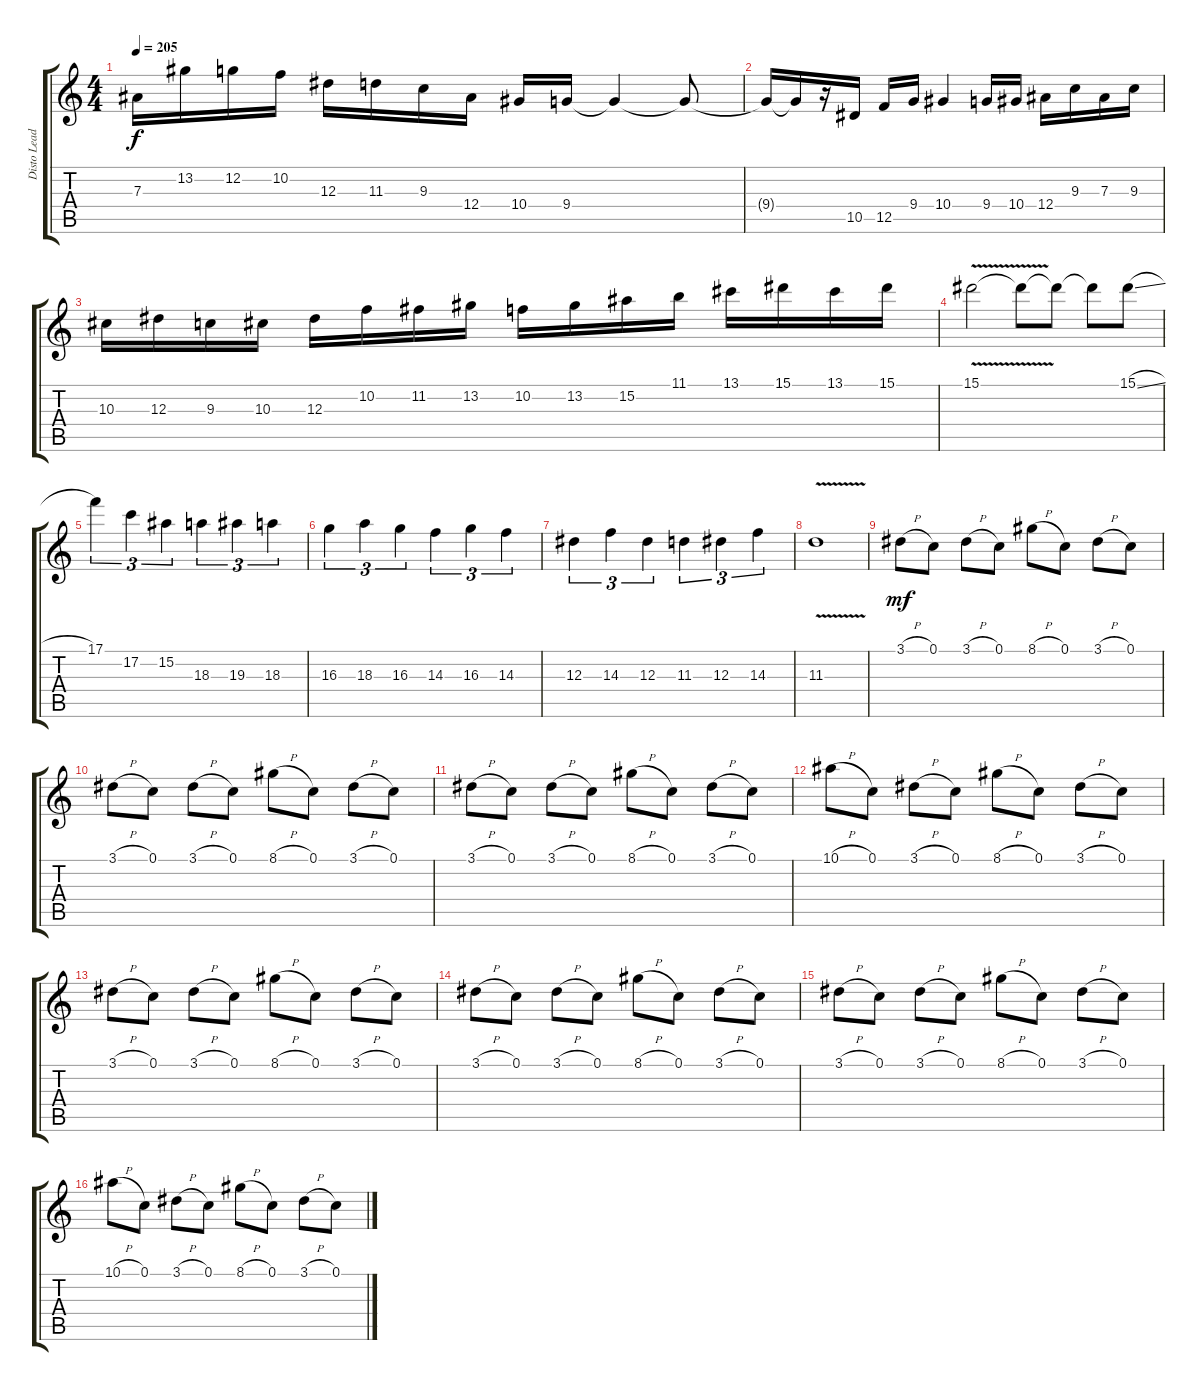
\track ("Disto Lead" "Disto Lead") {instrument distortionguitar}
\staff {score tabs}
\tuning (C4 G3 Eb3 Bb2 F2 C2) {hide}
\ts (4 4)
\tempo 205
\clef g2
\ks c
7.3{t}.16{dy f} 13.2.16 12.2.16 10.2.16 12.3.16 11.3.16 9.3.16 12.4.16 10.4.16 9.4.16 9.4{t}.4 9.4{t}.8 |
9.4{t}.16 9.4{t}.16 r.16 10.5.16 12.5.16 9.4.16 10.4.4 9.4.16 10.4.16 12.4.16 9.3.16 7.3.16 9.3.16 |
10.3.16 12.3.16 9.3.16 10.3.16 12.3.16 10.2.16 11.2.16 13.2.16 10.2.16 13.2.16 15.2.16 11.1.16 13.1.16 15.1.16 13.1.16 15.1.16 |
15.1{v}.2 15.1{t}.8 15.1{t}.8 15.1{t}.8 15.1{sl}.8 |
17.1.4{tu (3 2)} 17.2.4{tu (3 2)} 15.2.4{tu (3 2)} 18.3.4{tu (3 2)} 19.3.4{tu (3 2)} 18.3.4{tu (3 2)} |
16.3.4{tu (3 2)} 18.3.4{tu (3 2)} 16.3.4{tu (3 2)} 14.3.4{tu (3 2)} 16.3.4{tu (3 2)} 14.3.4{tu (3 2)} |
12.3.4{tu (3 2)} 14.3.4{tu (3 2)} 12.3.4{tu (3 2)} 11.3.4{tu (3 2)} 12.3.4{tu (3 2)} 14.3.4{tu (3 2)} |
11.3{v}.1 |
3.1{h}.8{dy mf} 0.1.8 3.1{h}.8 0.1.8 8.1{h}.8 0.1.8 3.1{h}.8 0.1.8 |
3.1{h}.8 0.1.8 3.1{h}.8 0.1.8 8.1{h}.8 0.1.8 3.1{h}.8 0.1.8 |
3.1{h}.8 0.1.8 3.1{h}.8 0.1.8 8.1{h}.8 0.1.8 3.1{h}.8 0.1.8 |
10.1{h}.8 0.1.8 3.1{h}.8 0.1.8 8.1{h}.8 0.1.8 3.1{h}.8 0.1.8 |
3.1{h}.8 0.1.8 3.1{h}.8 0.1.8 8.1{h}.8 0.1.8 3.1{h}.8 0.1.8 |
3.1{h}.8 0.1.8 3.1{h}.8 0.1.8 8.1{h}.8 0.1.8 3.1{h}.8 0.1.8 |
3.1{h}.8 0.1.8 3.1{h}.8 0.1.8 8.1{h}.8 0.1.8 3.1{h}.8 0.1.8 |
10.1{h}.8 0.1.8 3.1{h}.8 0.1.8 8.1{h}.8 0.1.8 3.1{h}.8 0.1.8
